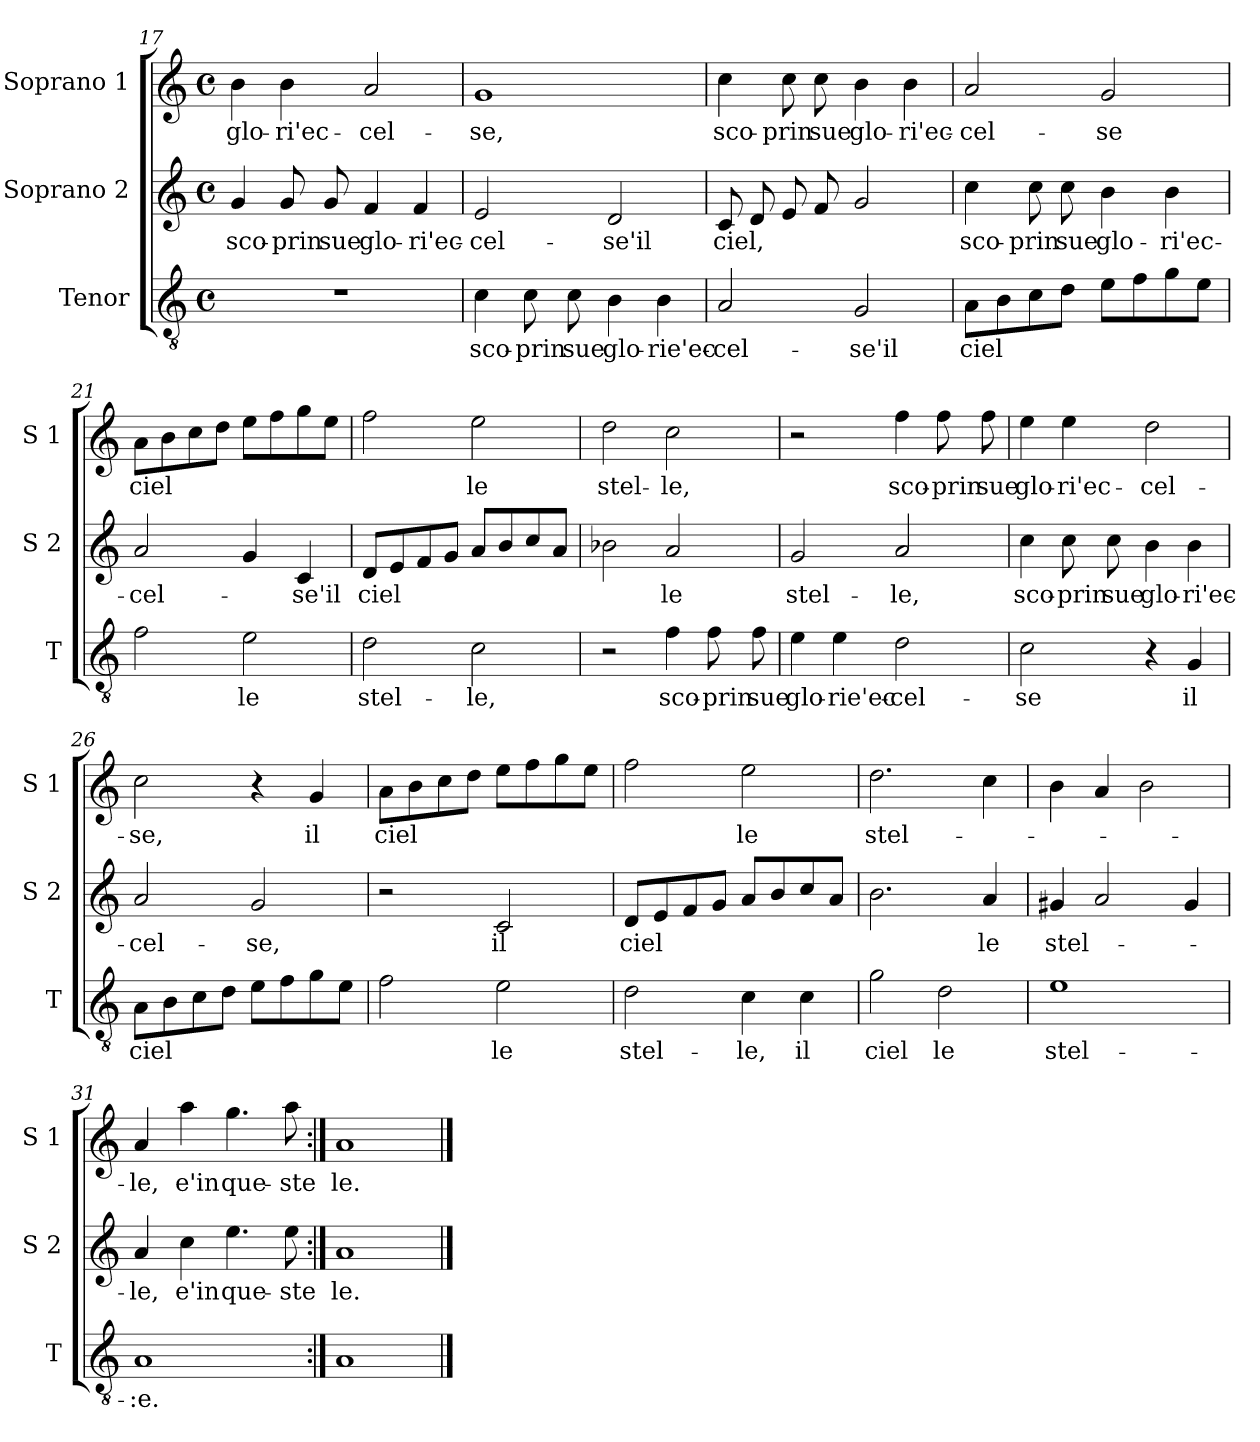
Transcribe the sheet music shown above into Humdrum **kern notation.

**kern	**text	**kern	**text	**kern	**text
*part3	*part3	*part2	*part2	*part1	*part1
*staff3	*staff3	*staff2	*staff2	*staff1	*staff1
*I"Tenor	*	*I"Soprano 2	*	*I"Soprano 1	*
*I'T	*	*I'S 2	*	*I'S 1	*
!!LO:LB:g=z
*clefGv2	*	*clefG2	*	*clefG2	*
*k[]	*	*k[]	*	*k[]	*
*C:	*	*C:	*	*C:	*
*M4/4	*	*M4/4	*	*M4/4	*
*met(c)	*	*met(c)	*	*met(c)	*
=17	=17	=17	=17	=17	=17
!	!	!	!LO:LY:b	!	!LO:LY:b
1r	.	4g/	sco-	4b\	glo-
!	!	!	!LO:LY:b	!	!LO:LY:b
.	.	8g/	-prin	4b\	-ri'ec-
!	!	!	!LO:LY:b	!	!
.	.	8g/	sue	.	.
!	!	!	!LO:LY:b	!	!LO:LY:b
.	.	4f/	glo-	2a/	-cel-
!	!	!	!LO:LY:b	!	!
.	.	4f/	-ri'ec-	.	.
=18	=18	=18	=18	=18	=18
!	!LO:LY:b	!	!LO:LY:b	!	!LO:LY:b
4c\	sco-	2e/	-cel-	1g	-se,
!	!LO:LY:b	!	!	!	!
8c\	-prin	.	.	.	.
!	!LO:LY:b	!	!	!	!
8c\	sue	.	.	.	.
!	!LO:LY:b	!	!LO:LY:b	!	!
4B\	glo-	2d/	-se'il	.	.
!	!LO:LY:b	!	!	!	!
4B\	-rie'ec-	.	.	.	.
=19	=19	=19	=19	=19	=19
!	!LO:LY:b	!	!LO:LY:b	!	!LO:LY:b
2A/	-cel-	8c/	ciel,	4cc\	sco-
.	.	8d/	.	.	.
!	!	!	!	!	!LO:LY:b
.	.	8e/	.	8cc\	-prin
!	!	!	!	!	!LO:LY:b
.	.	8f/	.	8cc\	sue
!	!LO:LY:b	!	!	!	!LO:LY:b
2G/	-se'il	2g/	.	4b\	glo-
!	!	!	!	!	!LO:LY:b
.	.	.	.	4b\	-ri'ec-
=20	=20	=20	=20	=20	=20
!	!LO:LY:b	!	!LO:LY:b	!	!LO:LY:b
8A\L	ciel	4cc\	sco-	2a/	-cel-
8B\	.	.	.	.	.
!	!	!	!LO:LY:b	!	!
8c\	.	8cc\	-prin	.	.
!	!	!	!LO:LY:b	!	!
8d\J	.	8cc\	sue	.	.
!	!	!	!LO:LY:b	!	!LO:LY:b
8e\L	.	4b\	glo-	2g/	-se
8f\	.	.	.	.	.
!	!	!	!LO:LY:b	!	!
8g\	.	4b\	-ri'ec-	.	.
8e\J	.	.	.	.	.
!!LO:LB:g=z
=21	=21	=21	=21	=21	=21
!	!	!	!LO:LY:b	!	!LO:LY:b
2f\	.	2a/	-cel-	8a\L	ciel
.	.	.	.	8b\	.
.	.	.	.	8cc\	.
.	.	.	.	8dd\J	.
!	!LO:LY:b	!	!	!	!
2e\	le	4g/	.	8ee\L	.
.	.	.	.	8ff\	.
!	!	!	!LO:LY:b	!	!
.	.	4c/	-se'il	8gg\	.
.	.	.	.	8ee\J	.
=22	=22	=22	=22	=22	=22
!	!LO:LY:b	!	!LO:LY:b	!	!
2d\	stel-	8d/L	ciel	2ff\	.
.	.	8e/	.	.	.
.	.	8f/	.	.	.
.	.	8g/J	.	.	.
!	!LO:LY:b	!	!	!	!LO:LY:b
2c\	-le,	8a/L	.	2ee\	le
.	.	8b/	.	.	.
.	.	8cc/	.	.	.
.	.	8a/J	.	.	.
=23	=23	=23	=23	=23	=23
!	!	!	!	!	!LO:LY:b
2r	.	2b-X\	.	2dd\	stel-
!	!LO:LY:b	!	!LO:LY:b	!	!LO:LY:b
4f\	sco-	2a/	le	2cc\	-le,
!	!LO:LY:b	!	!	!	!
8f\	-prin	.	.	.	.
!	!LO:LY:b	!	!	!	!
8f\	sue	.	.	.	.
=24	=24	=24	=24	=24	=24
!	!LO:LY:b	!	!LO:LY:b	!	!
4e\	glo-	2g/	stel-	2r	.
!	!LO:LY:b	!	!	!	!
4e\	-rie'ec-	.	.	.	.
!	!LO:LY:b	!	!LO:LY:b	!	!LO:LY:b
2d\	-cel-	2a/	-le,	4ff\	sco-
!	!	!	!	!	!LO:LY:b
.	.	.	.	8ff\	-prin
!	!	!	!	!	!LO:LY:b
.	.	.	.	8ff\	sue
!!LO:PB:g=z
=25	=25	=25	=25	=25	=25
!	!LO:LY:b	!	!LO:LY:b	!	!LO:LY:b
2c\	-se	4cc\	sco-	4ee\	glo-
!	!	!	!LO:LY:b	!	!LO:LY:b
.	.	8cc\	-prin	4ee\	-ri'ec-
!	!	!	!LO:LY:b	!	!
.	.	8cc\	sue	.	.
!	!	!	!LO:LY:b	!	!LO:LY:b
4r	.	4b\	glo-	2dd\	-cel-
!	!LO:LY:b	!	!LO:LY:b	!	!
4G/	il	4b\	-ri'ec-	.	.
=26	=26	=26	=26	=26	=26
!	!LO:LY:b	!	!LO:LY:b	!	!LO:LY:b
8A\L	ciel	2a/	-cel-	2cc\	-se,
8B\	.	.	.	.	.
8c\	.	.	.	.	.
8d\J	.	.	.	.	.
!	!	!	!LO:LY:b	!	!
8e\L	.	2g/	-se,	4r	.
8f\	.	.	.	.	.
!	!	!	!	!	!LO:LY:b
8g\	.	.	.	4g/	il
8e\J	.	.	.	.	.
=27	=27	=27	=27	=27	=27
!	!	!	!	!	!LO:LY:b
2f\	.	2r	.	8a\L	ciel
.	.	.	.	8b\	.
.	.	.	.	8cc\	.
.	.	.	.	8dd\J	.
!	!LO:LY:b	!	!LO:LY:b	!	!
2e\	le	2c/	il	8ee\L	.
.	.	.	.	8ff\	.
.	.	.	.	8gg\	.
.	.	.	.	8ee\J	.
=28	=28	=28	=28	=28	=28
!	!LO:LY:b	!	!LO:LY:b	!	!
2d\	stel-	8d/L	ciel	2ff\	.
.	.	8e/	.	.	.
.	.	8f/	.	.	.
.	.	8g/J	.	.	.
!	!LO:LY:b	!	!	!	!LO:LY:b
4c\	-le,	8a/L	.	2ee\	le
.	.	8b/	.	.	.
!	!LO:LY:b	!	!	!	!
4c\	il	8cc/	.	.	.
.	.	8a/J	.	.	.
!!LO:LB:g=z
=29	=29	=29	=29	=29	=29
!	!LO:LY:b	!	!	!	!LO:LY:b
2g\	ciel	2.b\	.	2.dd\	stel-
!	!LO:LY:b	!	!	!	!
2d\	le	.	.	.	.
!	!	!	!LO:LY:b	!	!
.	.	4a/	le	4cc\	.
=30	=30	=30	=30	=30	=30
!	!LO:LY:b	!	!LO:LY:b	!	!
1e	stel-	4g#X/	stel-	4b\	.
.	.	2a/	.	4a/	.
.	.	.	.	2b\	.
.	.	4g#/	.	.	.
=31	=31	=31	=31	=31	=31
!	!LO:LY:b	!	!LO:LY:b	!	!LO:LY:b
1A	-:e.	4a/	-le,	4a/	-le,
!	!	!	!LO:LY:b	!	!LO:LY:b
.	.	4cc\	e'in	4aa\	e'in
!	!	!	!LO:LY:b	!	!LO:LY:b
.	.	4.ee\	que-	4.gg\	que-
!	!	!	!LO:LY:b	!	!LO:LY:b
.	.	8ee\	-ste	8aa\	-ste
=32:|!	=32:|!	=32:|!	=32:|!	=32:|!	=32:|!
!	!	!	!LO:LY:b	!	!LO:LY:b
1A	.	1a	le.	1a	le.
==	==	==	==	==	==
*-	*-	*-	*-	*-	*-
